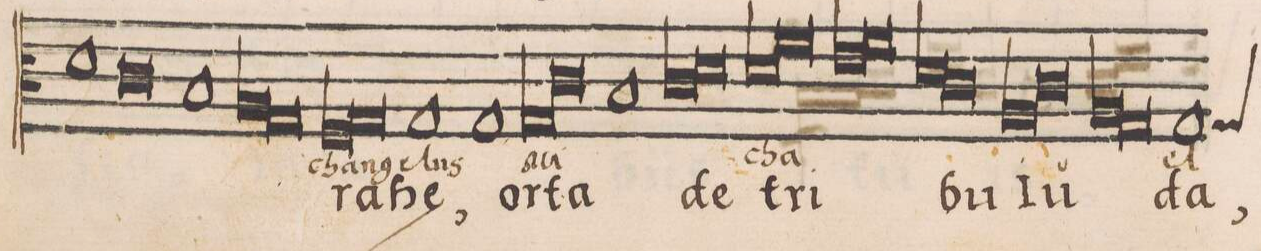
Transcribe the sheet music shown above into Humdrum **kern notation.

**kern	**text	**text
*I"TENOR	*	*
*clefC3	*	*
*k[]	*	*
*met(c)	*	*
*M2/1	*	*
1d	.	.
[1c	.	.
=37	=37	=37
1c]	.	.
1B	.	.
=38	=38	=38
*lig	*	*
1A	.	.
1G	.	.
*Xlig	*	*
=39	=39	=39
*lig	*	*
1F	-ra-	-chan-
1G	.	.
*Xlig	*	*
=40	=40	=40
1G	-he,	-ge-
1G	or-	-lus
=41	=41	=41
*lig	*	*
1G	-ta	Mi-
1c	.	.
*Xlig	*	*
=42	=42	=42
1B	.	.
*lig	*	*
1c	de	.
=43	=43	=43
1d	.	.
*Xlig	*	*
*lig	*	*
1d	tri-	-cha-
=44	=44	=44
1f	.	.
*Xlig	*	*
*lig	*	*
1e	.	.
=45	=45	=45
1f	.	.
*Xlig	*	*
*lig	*	*
1d	-bu	.
=46	=46	=46
1c	.	.
*Xlig	*	*
*lig	*	*
1A	Iu-	.
=47	=47	=47
1c	.	.
*Xlig	*	*
*lig	*	*
1A	.	.
=48	=48	=48
1G	.	.
*Xlig	*	*
*custos:G	*	*
1G	-da,	-el
=49	=49	=49
*-	*-	*-
